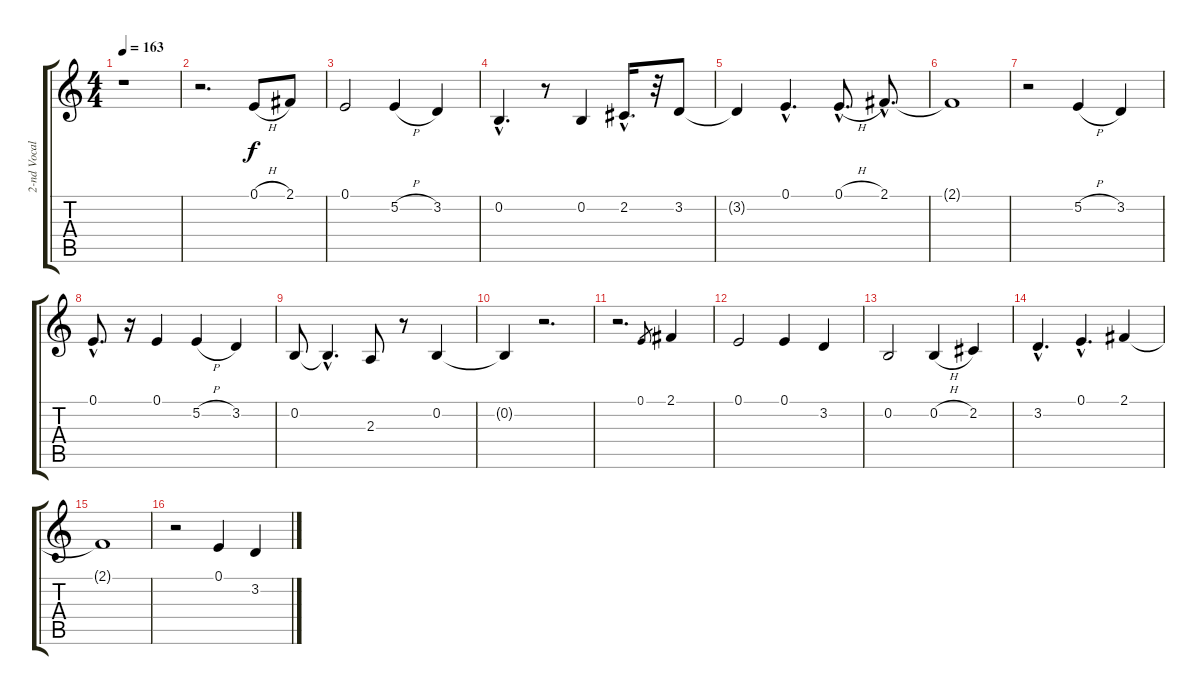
\track ("2-nd Vocal" "2-nd Vocal") {instrument englishhorn}
\staff {score tabs}
\tuning (E4 B3 G3 D3 A2 E2) {hide}
\ts (4 4)
\tempo 163
\clef g2
\ks c
r.1{dy f} |
r.2{d} 0.1{h}.8 2.1.8 |
0.1.2 5.2{h}.4 3.2.4 |
0.2{hac}.4{d} r.8 0.2.4 2.2{hac}.16{d} r.32 3.2.8 |
3.2{t}.4 0.1{hac}.4{d} 0.1{h hac}.8{d} 2.1{hac}.8{d} |
2.1{t}.1 |
r.2 5.2{h}.4 3.2.4 |
0.1{hac}.8{d} r.16 0.1.4 5.2{h}.4 3.2.4 |
0.2.8 0.2{hac t}.4{d} 2.3.8 r.8 0.2.4 |
0.2{t}.4 r.2{d} |
r.2{d} 0.1.8{gr} 2.1.4 |
0.1.2 0.1.4 3.2.4 |
0.2.2 0.2{h}.4 2.2.4 |
3.2{hac}.4{d} 0.1{hac}.4{d} 2.1.4 |
2.1{t}.1 |
r.2 0.1.4 3.2.4
